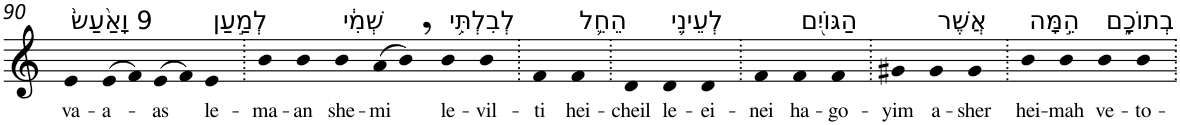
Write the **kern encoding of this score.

**kern	**text
*part1	*part1
*staff1	*staff1
*I"Piano	*
*I'Pno	*
!!LO:PB:g=z
*clefG2	*
*k[]	*
=90	=90
!LO:TX:a:t=9 וָאַ֙עַשׂ֙	!
!	!LO:LY:b
4e	va-
!	!LO:LY:b
(>8e	-a-
8f)	.
!	!LO:LY:b
(>8e	-as
8f)	.
!LO:TX:a:t=לְמַ֣עַן	!
!	!LO:LY:b
4e	le-
=91.	=91.
!	!LO:LY:b
4b	-ma-
!	!LO:LY:b
4b	-an
!LO:TX:a:t=שְׁמִ֔י	!
!	!LO:LY:b
4b	she-
!	!LO:LY:b
(>8a	-mi
8b,)	.
!LO:TX:a:t=לְבִלְתִּ֥י	!
!	!LO:LY:b
4b	le-
!	!LO:LY:b
4b	-vil-
=92.	=92.
!	!LO:LY:b
4f	-ti
!LO:TX:a:t=הֵחֵ֛ל	!
!	!LO:LY:b
4f	hei-
=93.	=93.
!	!LO:LY:b
4d	-cheil
!LO:TX:a:t=לְעֵינֵ֥י	!
!	!LO:LY:b
4d	le-
!	!LO:LY:b
4d	-ei-
=94.	=94.
!	!LO:LY:b
4f	-nei
!LO:TX:a:t=הַגּוֹיִ֖ם	!
!	!LO:LY:b
4f	ha-
!	!LO:LY:b
4f	-go-
=95.	=95.
!	!LO:LY:b
4g#X	-yim
!LO:TX:a:t=אֲשֶׁר	!
!	!LO:LY:b
4g#	a-
!	!LO:LY:b
4g#	-sher
=96.	=96.
!LO:TX:a:t=הֵ֣מָּה	!
!	!LO:LY:b
4b	hei-
!	!LO:LY:b
4b	-mah
!LO:TX:a:t=בְתוֹכָ֑ם	!
!	!LO:LY:b
4b	ve-
!	!LO:LY:b
4b	-to-
=.	=.
*-	*-
